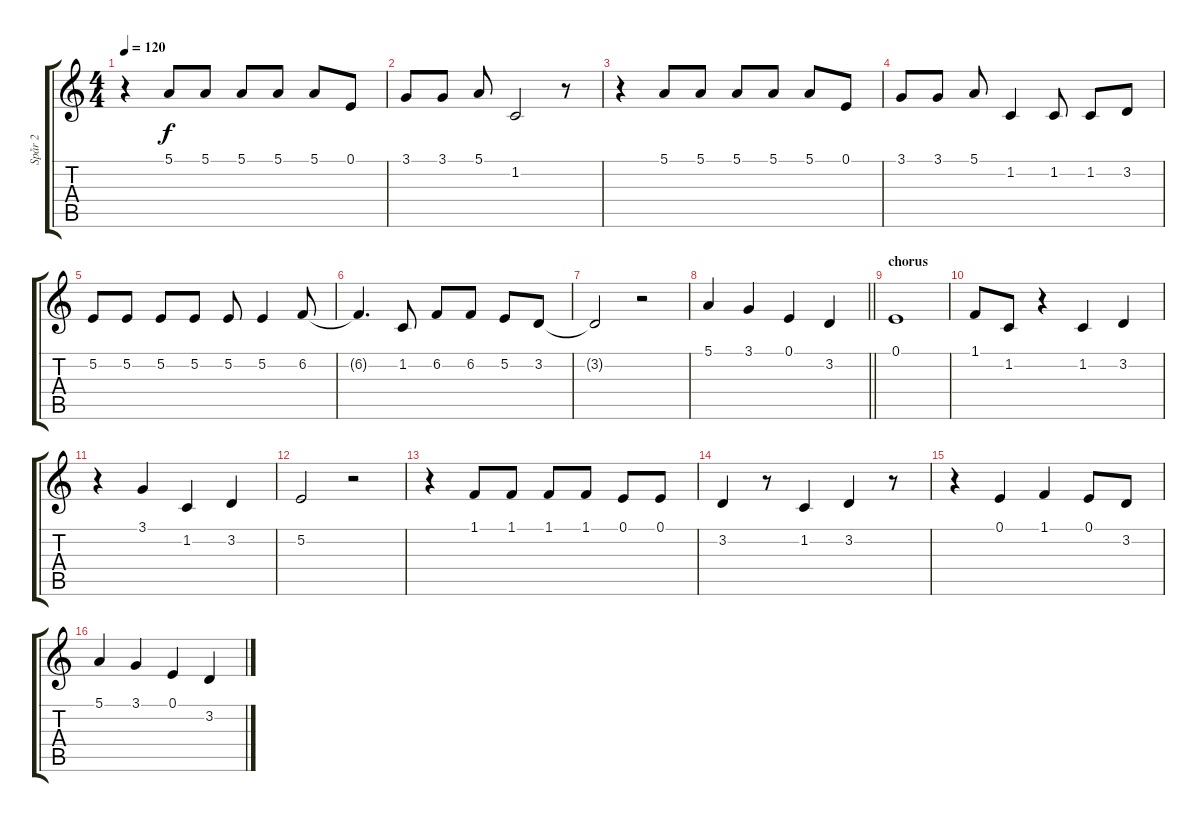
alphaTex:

\track ("Spår 2" "Spår 2") {instrument lead6voice}
\staff {score tabs}
\tuning (E4 B3 G3 D3 A2 E2) {hide}
\ts (4 4)
\tempo 120
\clef g2
\ks c
r.4{dy f} 5.1.8 5.1.8 5.1.8 5.1.8 5.1.8 0.1.8 |
3.1.8 3.1.8 5.1.8 1.2.2 r.8 |
r.4 5.1.8 5.1.8 5.1.8 5.1.8 5.1.8 0.1.8 |
3.1.8 3.1.8 5.1.8 1.2.4 1.2.8 1.2.8 3.2.8 |
5.2.8 5.2.8 5.2.8 5.2.8 5.2.8 5.2.4 6.2.8 |
6.2{t}.4{d} 1.2.8 6.2.8 6.2.8 5.2.8 3.2.8 |
3.2{t}.2 r.2 |
\barLineRight lightlight
5.1.4 3.1.4 0.1.4 3.2.4 |
\section ("" "chorus")
0.1.1 |
1.1.8 1.2.8 r.4 1.2.4 3.2.4 |
r.4 3.1.4 1.2.4 3.2.4 |
5.2.2 r.2 |
r.4 1.1.8 1.1.8 1.1.8 1.1.8 0.1.8 0.1.8 |
3.2.4 r.8 1.2.4 3.2.4 r.8 |
r.4 0.1.4 1.1.4 0.1.8 3.2.8 |
5.1.4 3.1.4 0.1.4 3.2.4
